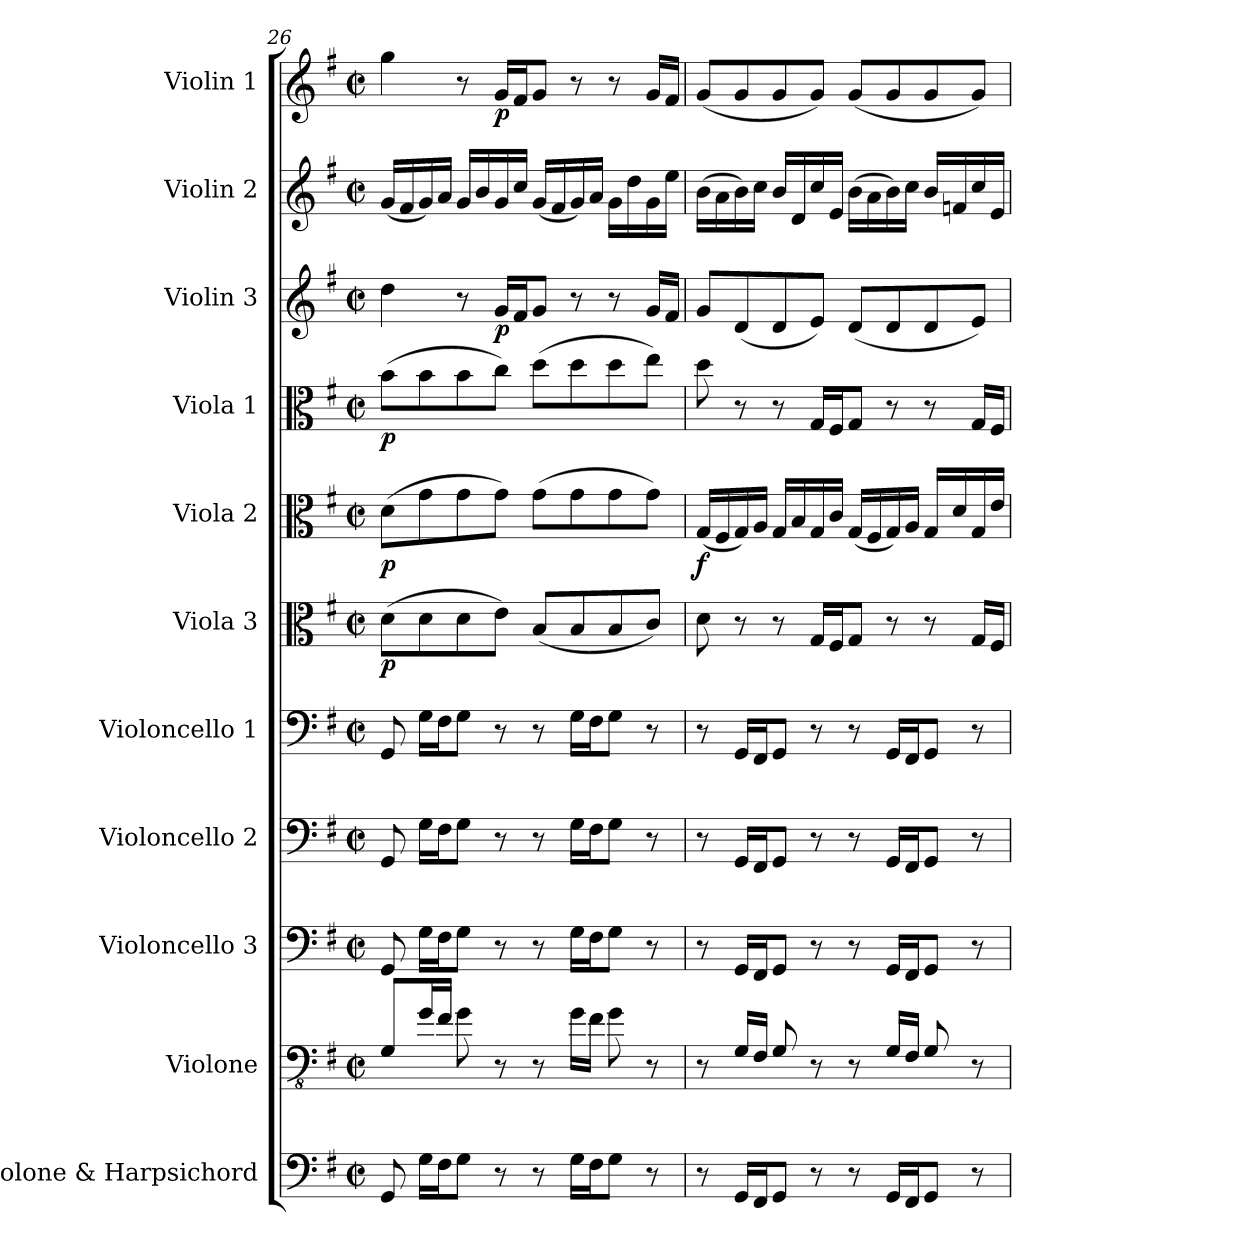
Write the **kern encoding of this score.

**kern	**kern	**kern	**kern	**kern	**kern	**dynam	**kern	**dynam	**kern	**dynam	**kern	**dynam	**kern	**kern	**dynam
*part11	*part10	*part9	*part8	*part7	*part6	*part6	*part5	*part5	*part4	*part4	*part3	*part3	*part2	*part1	*part1
*staff11	*staff10	*staff9	*staff8	*staff7	*staff6	*staff6	*staff5	*staff5	*staff4	*staff4	*staff3	*staff3	*staff2	*staff1	*staff1
*I"Violone &amp; Harpsichord	*I"Violone	*I"Violoncello 3	*I"Violoncello 2	*I"Violoncello 1	*I"Viola 3	*	*I"Viola 2	*	*I"Viola 1	*	*I"Violin 3	*	*I"Violin 2	*I"Violin 1	*
*I'Vne. &amp; Hch.	*I'Vne.	*I'Vc. 3	*I'Vc. 2	*I'Vc. 1	*I'Vla. 3	*	*I'Vla. 2	*	*I'Vla. 1	*	*I'Vln. 3	*	*I'Vln. 2	*I'Vln. 1	*
*clefF4	*clefFv4	*clefF4	*clefF4	*clefF4	*clefC3	*	*clefC3	*	*clefC3	*	*clefG2	*	*clefG2	*clefG2	*
*	*ITrd7c12	*	*	*	*	*	*	*	*	*	*	*	*	*	*
*k[f#]	*k[f#]	*k[f#]	*k[f#]	*k[f#]	*k[f#]	*	*k[f#]	*	*k[f#]	*	*k[f#]	*	*k[f#]	*k[f#]	*
*M4/4	*M4/4	*M4/4	*M4/4	*M4/4	*M4/4	*	*M4/4	*	*M4/4	*	*M4/4	*	*M4/4	*M4/4	*
*met(c|)	*met(c|)	*met(c|)	*met(c|)	*met(c|)	*met(c|)	*	*met(c|)	*	*met(c|)	*	*met(c|)	*	*met(c|)	*met(c|)	*
=26	=26	=26	=26	=26	=26	=26	=26	=26	=26	=26	=26	=26	=26	=26	=26
!	!	!	!	!	!	!LO:DY:b	!	!LO:DY:b	!	!LO:DY:b	!	!	!	!	!
8GG/	8GGG/L	8GG/	8GG/	8GG/	(8d\L	p	(8d\L	p	(8b\L	p	4dd\	.	(16g/LL	4gg\	.
.	.	.	.	.	.	.	.	.	.	.	.	.	16f#/	.	.
16G\LL	16GG/L	16G\LL	16G\LL	16G\LL	8d\	.	8g\	.	8b\	.	.	.	16g/)	.	.
16F#\J	16FF#/JJ	16F#\J	16F#\J	16F#\J	.	.	.	.	.	.	.	.	16a/JJ	.	.
8G\J	8GG\	8G\J	8G\J	8G\J	8d\	.	8g\	.	8b\	.	8r	.	16g/LL	8r	.
.	.	.	.	.	.	.	.	.	.	.	.	.	16b/	.	.
!	!	!	!	!	!	!	!	!	!	!	!	!LO:DY:b	!	!	!LO:DY:b
8r	8r	8r	8r	8r	8e\J)	.	8g\J)	.	8cc\J)	.	16g/LL	p	16g/	16g/LL	p
.	.	.	.	.	.	.	.	.	.	.	16f#/J	.	16cc/JJ	16f#/J	.
8r	8r	8r	8r	8r	(8B/L	.	(8g\L	.	(8dd\L	.	8g/J	.	(16g/LL	8g/J	.
.	.	.	.	.	.	.	.	.	.	.	.	.	16f#/	.	.
16G\LL	16GG\LL	16G\LL	16G\LL	16G\LL	8B/	.	8g\	.	8dd\	.	8r	.	16g/)	8r	.
16F#\J	16FF#\JJ	16F#\J	16F#\J	16F#\J	.	.	.	.	.	.	.	.	16a/JJ	.	.
8G\J	8GG\	8G\J	8G\J	8G\J	8B/	.	8g\	.	8dd\	.	8r	.	16g\LL	8r	.
.	.	.	.	.	.	.	.	.	.	.	.	.	16dd\	.	.
8r	8r	8r	8r	8r	8c/J)	.	8g\J)	.	8ee\J)	.	16g/LL	.	16g\	16g/LL	.
.	.	.	.	.	.	.	.	.	.	.	16f#/JJ	.	16ee\JJ	16f#/JJ	.
=27	=27	=27	=27	=27	=27	=27	=27	=27	=27	=27	=27	=27	=27	=27	=27
!	!	!	!	!	!	!	!	!LO:DY:b	!	!	!	!	!	!	!
8r	8r	8r	8r	8r	8d\	.	(16G/LL	f	8dd\	.	8g/L	.	(16b\LL	(8g/L	.
.	.	.	.	.	.	.	16F#/	.	.	.	.	.	16a\	.	.
16GG/LL	16GGG/LL	16GG/LL	16GG/LL	16GG/LL	8r	.	16G/)	.	8r	.	(8d/	.	16b\)	8g/	.
16FF#/J	16FFF#/JJ	16FF#/J	16FF#/J	16FF#/J	.	.	16A/JJ	.	.	.	.	.	16cc\JJ	.	.
8GG/J	8GGG/	8GG/J	8GG/J	8GG/J	8r	.	16G/LL	.	8r	.	8d/	.	16b/LL	8g/	.
.	.	.	.	.	.	.	16B/	.	.	.	.	.	16d/	.	.
8r	8r	8r	8r	8r	16G/LL	.	16G/	.	16G/LL	.	8e/J)	.	16cc/	8g/J)	.
.	.	.	.	.	16F#/J	.	16c/JJ	.	16F#/J	.	.	.	16e/JJ	.	.
8r	8r	8r	8r	8r	8G/J	.	(16G/LL	.	8G/J	.	(8d/L	.	(16b\LL	(8g/L	.
.	.	.	.	.	.	.	16F#/	.	.	.	.	.	16a\	.	.
16GG/LL	16GGG/LL	16GG/LL	16GG/LL	16GG/LL	8r	.	16G/)	.	8r	.	8d/	.	16b\)	8g/	.
16FF#/J	16FFF#/JJ	16FF#/J	16FF#/J	16FF#/J	.	.	16A/JJ	.	.	.	.	.	16cc\JJ	.	.
8GG/J	8GGG/	8GG/J	8GG/J	8GG/J	8r	.	16G/LL	.	8r	.	8d/	.	16b/LL	8g/	.
.	.	.	.	.	.	.	16d/	.	.	.	.	.	16fn/	.	.
8r	8r	8r	8r	8r	16G/LL	.	16G/	.	16G/LL	.	8e/J)	.	16cc/	8g/J)	.
.	.	.	.	.	16F#/JJ	.	16e/JJ	.	16F#/JJ	.	.	.	16e/JJ	.	.
=	=	=	=	=	=	=	=	=	=	=	=	=	=	=	=
*-	*-	*-	*-	*-	*-	*-	*-	*-	*-	*-	*-	*-	*-	*-	*-
